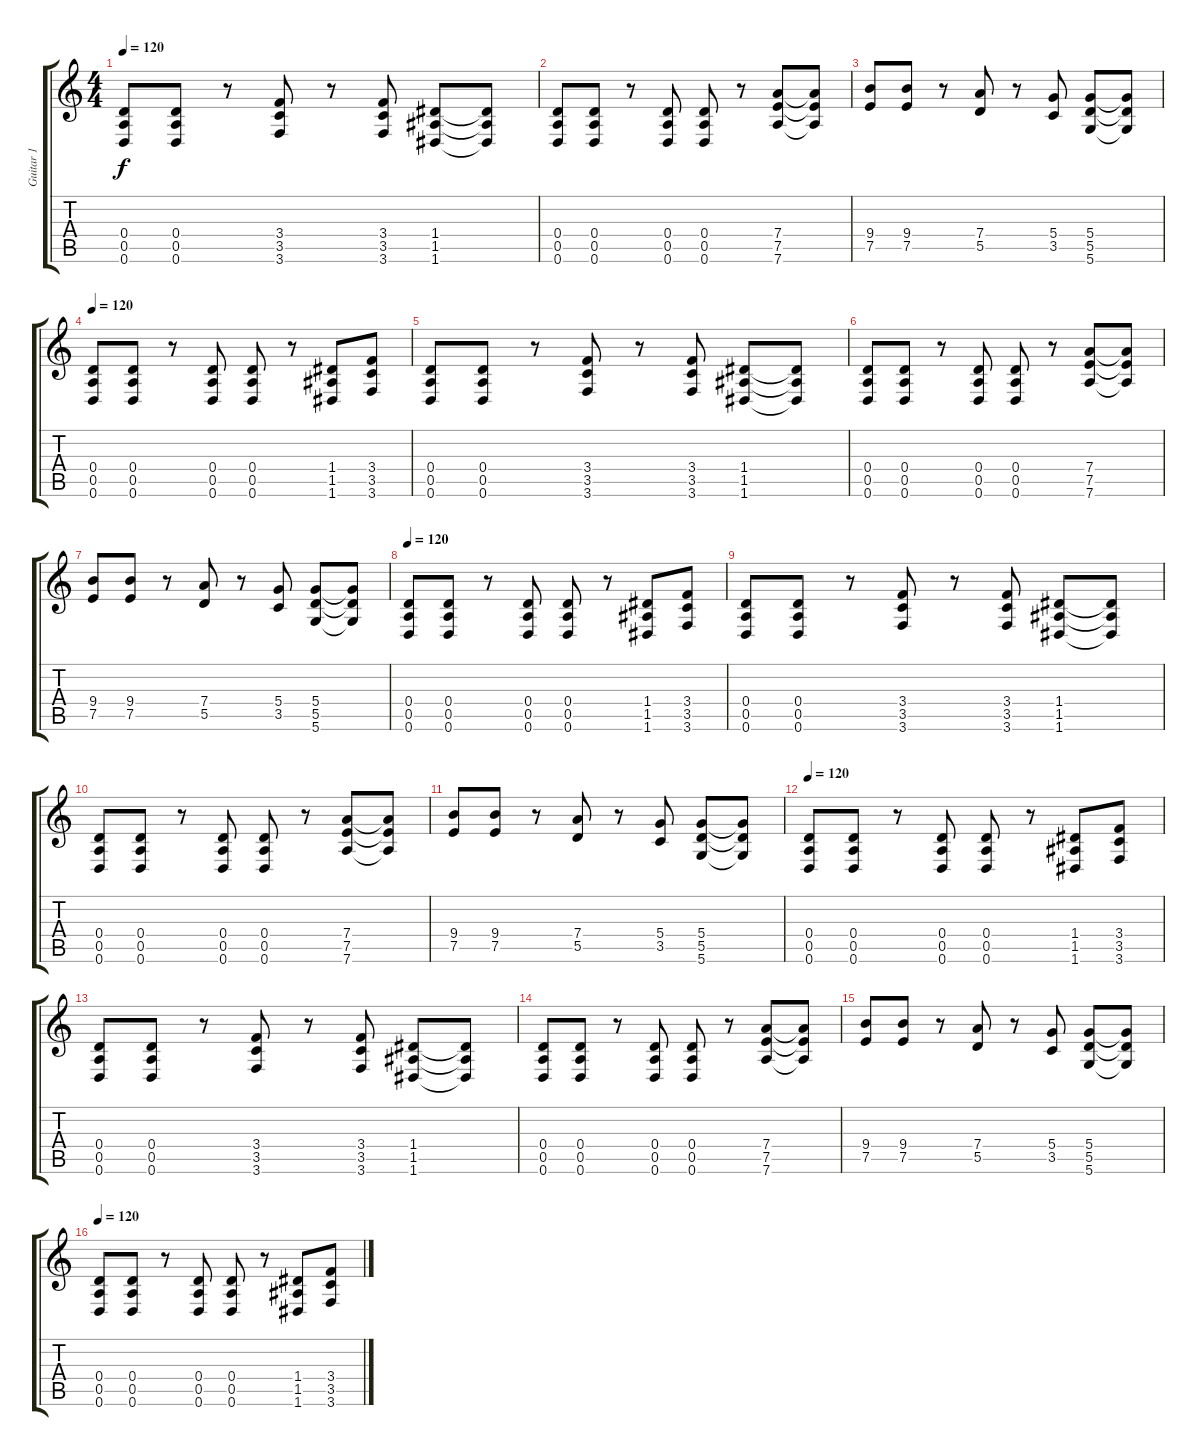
\track ("Guitar 1" "Guitar 1") {instrument distortionguitar}
\staff {score tabs}
\tuning (E4 B3 G3 D3 A2 D2) {hide}
\ts (4 4)
\tempo 120
\clef g2
\ks c
(0.4 0.5 0.6).8{dy f} (0.4 0.5 0.6).8 r.8 (3.4 3.5 3.6).8 r.8 (3.4 3.5 3.6).8 (1.4 1.5 1.6).8 (1.4{t} 1.5{t} 1.6{t}).8 |
(0.4 0.5 0.6).8 (0.4 0.5 0.6).8 r.8 (0.4 0.5 0.6).8 (0.4 0.5 0.6).8 r.8 (7.4 7.5 7.6).8 (7.4{t} 7.5{t} 7.6{t}).8 |
(9.4 7.5).8 (9.4 7.5).8 r.8 (7.4 5.5).8 r.8 (5.4 3.5).8 (5.4 5.5 5.6).8 (5.4{t} 5.5{t} 5.6{t}).8 |
\tempo 120
(0.4 0.5 0.6).8 (0.4 0.5 0.6).8 r.8 (0.4 0.5 0.6).8 (0.4 0.5 0.6).8 r.8 (1.4 1.5 1.6).8 (3.4 3.5 3.6).8 |
(0.4 0.5 0.6).8 (0.4 0.5 0.6).8 r.8 (3.4 3.5 3.6).8 r.8 (3.4 3.5 3.6).8 (1.4 1.5 1.6).8 (1.4{t} 1.5{t} 1.6{t}).8 |
(0.4 0.5 0.6).8 (0.4 0.5 0.6).8 r.8 (0.4 0.5 0.6).8 (0.4 0.5 0.6).8 r.8 (7.4 7.5 7.6).8 (7.4{t} 7.5{t} 7.6{t}).8 |
(9.4 7.5).8 (9.4 7.5).8 r.8 (7.4 5.5).8 r.8 (5.4 3.5).8 (5.4 5.5 5.6).8 (5.4{t} 5.5{t} 5.6{t}).8 |
\tempo 120
(0.4 0.5 0.6).8 (0.4 0.5 0.6).8 r.8 (0.4 0.5 0.6).8 (0.4 0.5 0.6).8 r.8 (1.4 1.5 1.6).8 (3.4 3.5 3.6).8 |
(0.4 0.5 0.6).8 (0.4 0.5 0.6).8 r.8 (3.4 3.5 3.6).8 r.8 (3.4 3.5 3.6).8 (1.4 1.5 1.6).8 (1.4{t} 1.5{t} 1.6{t}).8 |
(0.4 0.5 0.6).8 (0.4 0.5 0.6).8 r.8 (0.4 0.5 0.6).8 (0.4 0.5 0.6).8 r.8 (7.4 7.5 7.6).8 (7.4{t} 7.5{t} 7.6{t}).8 |
(9.4 7.5).8 (9.4 7.5).8 r.8 (7.4 5.5).8 r.8 (5.4 3.5).8 (5.4 5.5 5.6).8 (5.4{t} 5.5{t} 5.6{t}).8 |
\tempo 120
(0.4 0.5 0.6).8 (0.4 0.5 0.6).8 r.8 (0.4 0.5 0.6).8 (0.4 0.5 0.6).8 r.8 (1.4 1.5 1.6).8 (3.4 3.5 3.6).8 |
(0.4 0.5 0.6).8 (0.4 0.5 0.6).8 r.8 (3.4 3.5 3.6).8 r.8 (3.4 3.5 3.6).8 (1.4 1.5 1.6).8 (1.4{t} 1.5{t} 1.6{t}).8 |
(0.4 0.5 0.6).8 (0.4 0.5 0.6).8 r.8 (0.4 0.5 0.6).8 (0.4 0.5 0.6).8 r.8 (7.4 7.5 7.6).8 (7.4{t} 7.5{t} 7.6{t}).8 |
(9.4 7.5).8 (9.4 7.5).8 r.8 (7.4 5.5).8 r.8 (5.4 3.5).8 (5.4 5.5 5.6).8 (5.4{t} 5.5{t} 5.6{t}).8 |
\tempo 120
(0.4 0.5 0.6).8 (0.4 0.5 0.6).8 r.8 (0.4 0.5 0.6).8 (0.4 0.5 0.6).8 r.8 (1.4 1.5 1.6).8 (3.4 3.5 3.6).8
